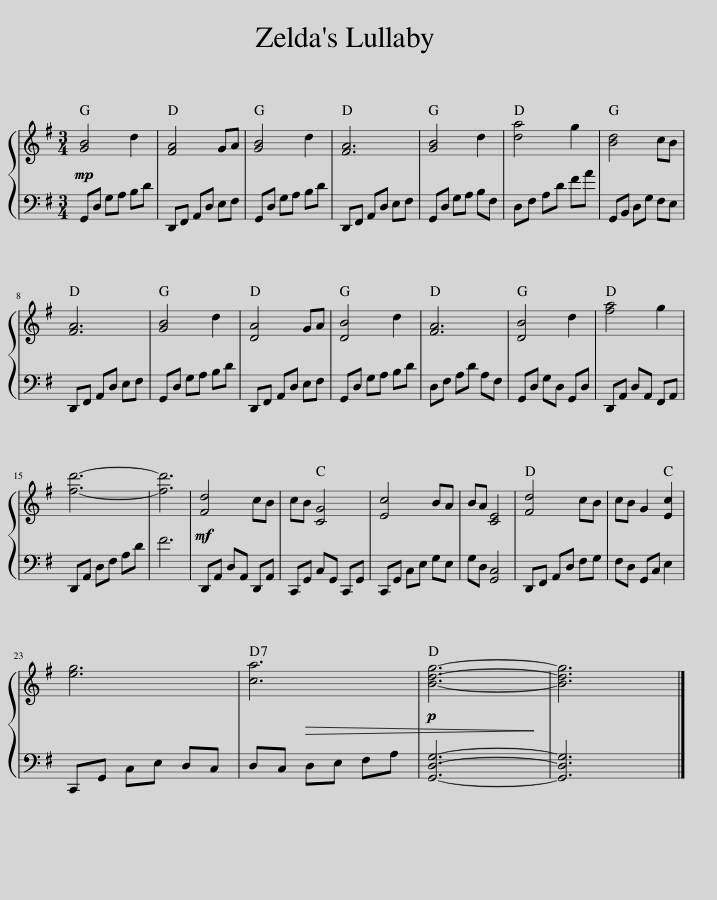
X:1
%%score { 1 | 2 }
L:1/8
M:3/4
I:linebreak $
K:G
V:1 treble
V:2 bass
V:1
!mp! [GB]4 d2 | [FA]4 GA | [GB]4 d2 | [FA]6 | [GB]4 d2 | %5
 [da]4 g2 | [Bd]4 cB |$ [FA]6 | [GB]4 d2 | [DA]4 GA | %10
 [DB]4 d2 | [FA]6 | [DB]4 d2 | [fa]4 g2 |$ [fd']6- | %15
 [fd']6 |!mf! [Fd]4 cB | cB [CG]4 | [Ec]4 BA | BA [CE]4 | %20
 [Fd]4 cB | cB G2 [Ec]2 |$ [eg]6 | [ca]6 |!p! [Bdg]6- | %25
 [Bdg]6 |] %26
V:2
 G,,D, G,A, B,D | D,,F,, A,,D, E,F, | G,,D, G,A, B,D | D,,F,, A,,D, E,F, | G,,D, G,A, B,F, | %5
 D,F, A,D FA | G,,B,, D,G, F,E, |$ D,,F,, A,,D, E,F, | G,,D, G,A, B,D | D,,F,, A,,D, E,F, | %10
 G,,D, G,A, B,D | D,F, A,D A,F, | G,,D, G,D, G,,D, | D,,A,, D,A,, F,,A,, |$ D,,A,, D,F, A,D | %15
 F6 | D,,A,, D,A,, D,,A,, | C,,G,, C,G,, C,,G,, | C,,G,, C,E, G,E, | G,D, [G,,C,]4 | %20
 D,,F,, A,,D, F,G, | F,D, G,,C, E,2 |$ C,,G,, C,E, D,C, | D,C,!>(! D,E, F,A,!>)! | [G,,D,G,]6- | %25
 [G,,D,G,]6 |] %26
